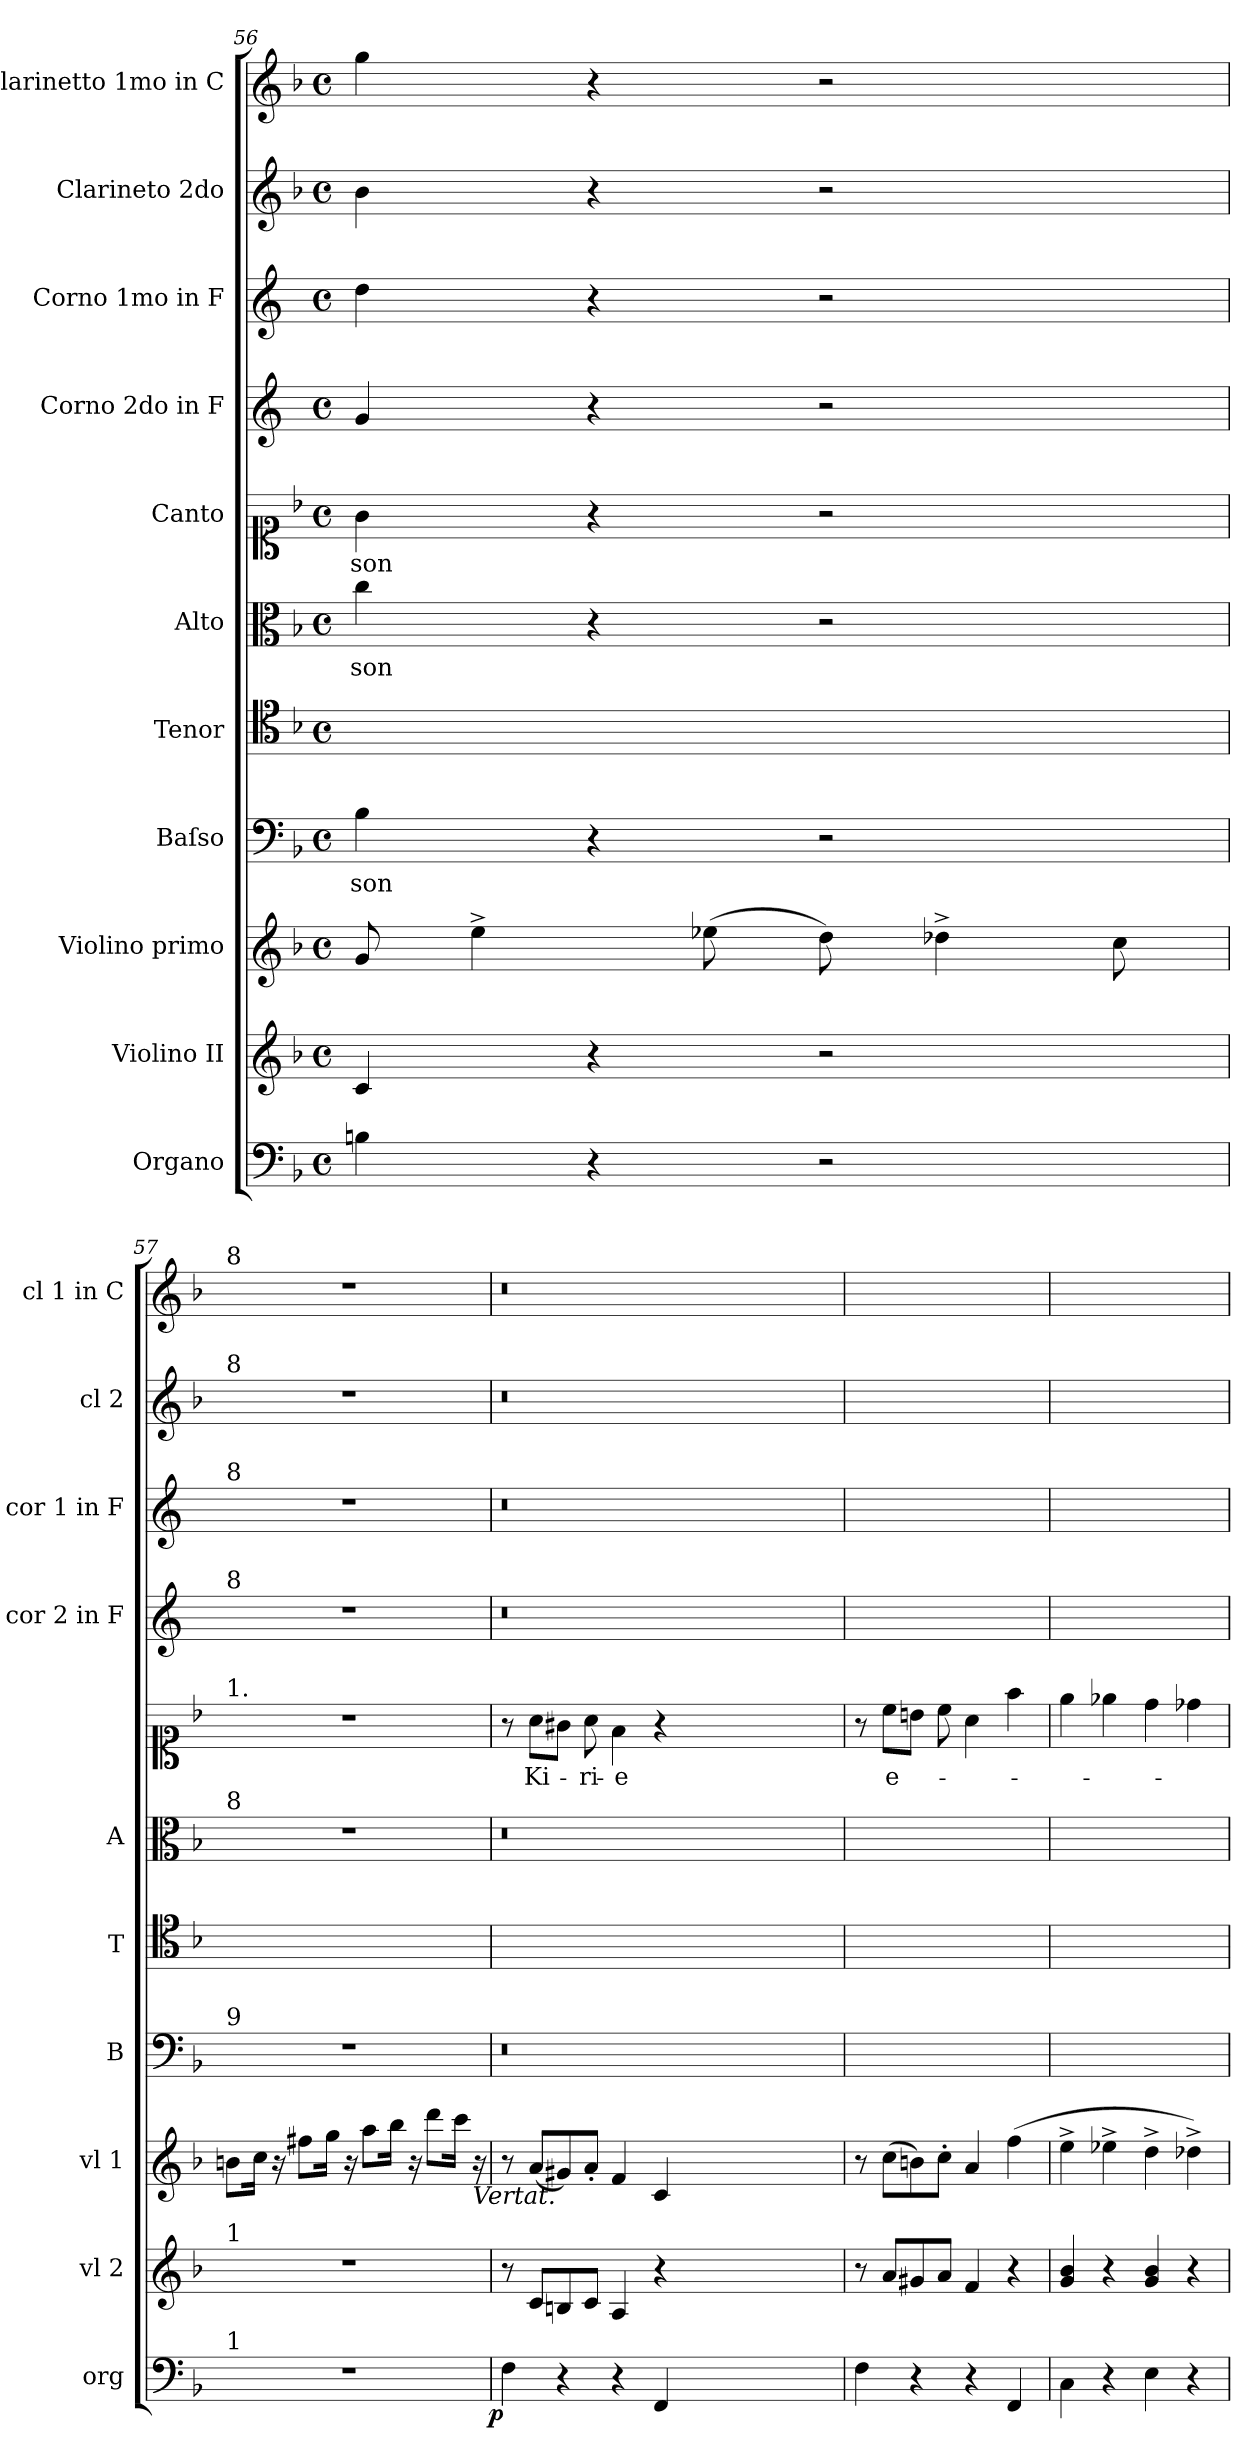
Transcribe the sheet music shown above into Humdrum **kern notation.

**kern	**dynam	**kern	**kern	**kern	**text	**kern	**kern	**text	**kern	**text	**kern	**kern	**kern	**kern
*part11	*part11	*part10	*part9	*part8	*part8	*part7	*part6	*part6	*part5	*part5	*part4	*part3	*part2	*part1
*staff11	*staff11	*staff10	*staff9	*staff8	*staff8	*staff7	*staff6	*staff6	*staff5	*staff5	*staff4	*staff3	*staff2	*staff1
*I"Organo	*	*I"Violino II	*I"Violino primo	*I"Baſso	*	*I"Tenor	*I"Alto	*	*I"Canto	*	*I"Corno 2do in F	*I"Corno 1mo in F	*I"Clarineto 2do	*I"Clarinetto 1mo in C
*I'org	*	*I'vl 2	*I'vl 1	*I'B	*	*I'T	*I'A	*	*	*	*I'cor 2 in F	*I'cor 1 in F	*I'cl 2	*I'cl 1 in C
*clefF4	*	*clefG2	*clefG2	*clefF4	*	*clefC4	*clefC3	*	*clefC1	*	*clefG2	*clefG2	*clefG2	*clefG2
*	*	*	*	*	*	*	*	*	*	*	*ITrd4c7	*ITrd4c7	*	*
*k[b-]	*	*k[b-]	*k[b-]	*k[b-]	*	*k[b-]	*k[b-]	*	*k[b-]	*	*k[b-]	*k[b-]	*k[b-]	*k[b-]
*M4/4	*	*M4/4	*M4/4	*M4/4	*	*M4/4	*M4/4	*	*M4/4	*	*M4/4	*M4/4	*M4/4	*M4/4
*met(c)	*	*met(c)	*met(c)	*met(c)	*	*met(c)	*met(c)	*	*met(c)	*	*met(c)	*met(c)	*met(c)	*met(c)
=56	=56	=56	=56	=56	=56	=56	=56	=56	=56	=56	=56	=56	=56	=56
4Bn\	.	4c/	8g/	4B-\	-son	1ryy	4cc\	-son	4g\	-son	4c/	4g\	4b-\	4gg\
.	.	.	4ee^<\	.	.	.	.	.	.	.	.	.	.	.
4r	.	4r	.	4r	.	.	4r	.	4r	.	4r	4r	4r	4r
.	.	.	(8ee-X\	.	.	.	.	.	.	.	.	.	.	.
2r	.	2r	8dd\)	2r	.	.	2r	.	2r	.	2r	2r	2r	2r
.	.	.	4dd-X^<\	.	.	.	.	.	.	.	.	.	.	.
.	.	.	8cc\	.	.	.	.	.	.	.	.	.	.	.
=57	=57	=57	=57	=57	=57	=57	=57	=57	=57	=57	=57	=57	=57	=57
!	!	!	!	!	!	!	!	!	!	!	!	!	!	!LO:TX:a:t=8
!	!	!	!	!	!	!	!	!	!	!	!	!	!LO:TX:a:t=8	!
!	!	!	!	!	!	!	!	!	!	!	!	!LO:TX:a:t=8	!	!
!	!	!	!	!	!	!	!	!	!	!	!LO:TX:a:t=8	!	!	!
!	!	!	!	!	!	!	!	!	!LO:TX:a:t=1.	!	!	!	!	!
!	!	!	!	!	!	!	!LO:TX:a:t=8	!	!	!	!	!	!	!
!	!	!	!	!LO:TX:a:t=9	!	!	!	!	!	!	!	!	!	!
!	!	!LO:TX:a:t=1	!	!	!	!	!	!	!	!	!	!	!	!
!LO:TX:a:t=1	!	!	!	!	!	!	!	!	!	!	!	!	!	!
1r	.	1r	8bn\L	1r	.	1ryy	1r	.	1r	.	1r	1r	1r	1r
.	.	.	16cc\Jk	.	.	.	.	.	.	.	.	.	.	.
.	.	.	16r	.	.	.	.	.	.	.	.	.	.	.
.	.	.	8ff#X\L	.	.	.	.	.	.	.	.	.	.	.
.	.	.	16gg\Jk	.	.	.	.	.	.	.	.	.	.	.
.	.	.	16r	.	.	.	.	.	.	.	.	.	.	.
.	.	.	8aa\L	.	.	.	.	.	.	.	.	.	.	.
.	.	.	16bb-\Jk	.	.	.	.	.	.	.	.	.	.	.
.	.	.	16r	.	.	.	.	.	.	.	.	.	.	.
.	.	.	8ddd\L	.	.	.	.	.	.	.	.	.	.	.
.	.	.	16ccc\Jk	.	.	.	.	.	.	.	.	.	.	.
!	!	!	!LO:TX:b:i:t=Vertat.	!	!	!	!	!	!	!	!	!	!	!
.	.	.	16r	.	.	.	.	.	.	.	.	.	.	.
=58	=58	=58	=58	=58	=58	=58	=58	=58	=58	=58	=58	=58	=58	=58
!	!LO:DY:rj	!	!	!	!	!	!	!	!	!	!	!	!	!
4F\	p	8r	8r	0.r	.	1ryy	0.r	.	8r	.	0.r	0.r	0.r	0.r
.	.	8c/L	(8a/L	.	.	.	.	.	8a\L	Ki-	.	.	.	.
4r	.	8Bn/	8g#X/)	.	.	.	.	.	8g#X\J	.	.	.	.	.
.	.	8c/J	8a'/J	.	.	.	.	.	8a\	-ri-	.	.	.	.
4r	.	4A/	4f/	.	.	.	.	.	4f\	-e	.	.	.	.
4FF/	.	4r	4c/	.	.	.	.	.	4r	.	.	.	.	.
0ryy	.	0ryy	0ryy	.	.	0ryy	.	.	0ryy	.	.	.	.	.
=59	=59	=59	=59	=59	=59	=59	=59	=59	=59	=59	=59	=59	=59	=59
4F\	.	8r	8r	1ryy	.	1ryy	1ryy	.	8r	.	1ryy	1ryy	1ryy	1ryy
.	.	8a/L	(8cc\L	.	.	.	.	.	8cc\L	e-	.	.	.	.
4r	.	8g#X/	8bn\)	.	.	.	.	.	8bn\J	.	.	.	.	.
.	.	8a/J	8cc'\J	.	.	.	.	.	8cc\	.	.	.	.	.
4r	.	4f/	4a/	.	.	.	.	.	4a\	.	.	.	.	.
4FF/	.	4r	(4ff\	.	.	.	.	.	4ff\	.	.	.	.	.
=60	=60	=60	=60	=60	=60	=60	=60	=60	=60	=60	=60	=60	=60	=60
4C\	.	4g/ 4b-/	4ee^\	1ryy	.	1ryy	1ryy	.	4ee\	.	1ryy	1ryy	1ryy	1ryy
4r	.	4r	4ee-X^\	.	.	.	.	.	4ee-X\	.	.	.	.	.
4E\	.	4g/ 4b-/	4dd^\	.	.	.	.	.	4dd\	.	.	.	.	.
4r	.	4r	4dd-X^\)	.	.	.	.	.	4dd-X\	.	.	.	.	.
=	=	=	=	=	=	=	=	=	=	=	=	=	=	=
*-	*-	*-	*-	*-	*-	*-	*-	*-	*-	*-	*-	*-	*-	*-
